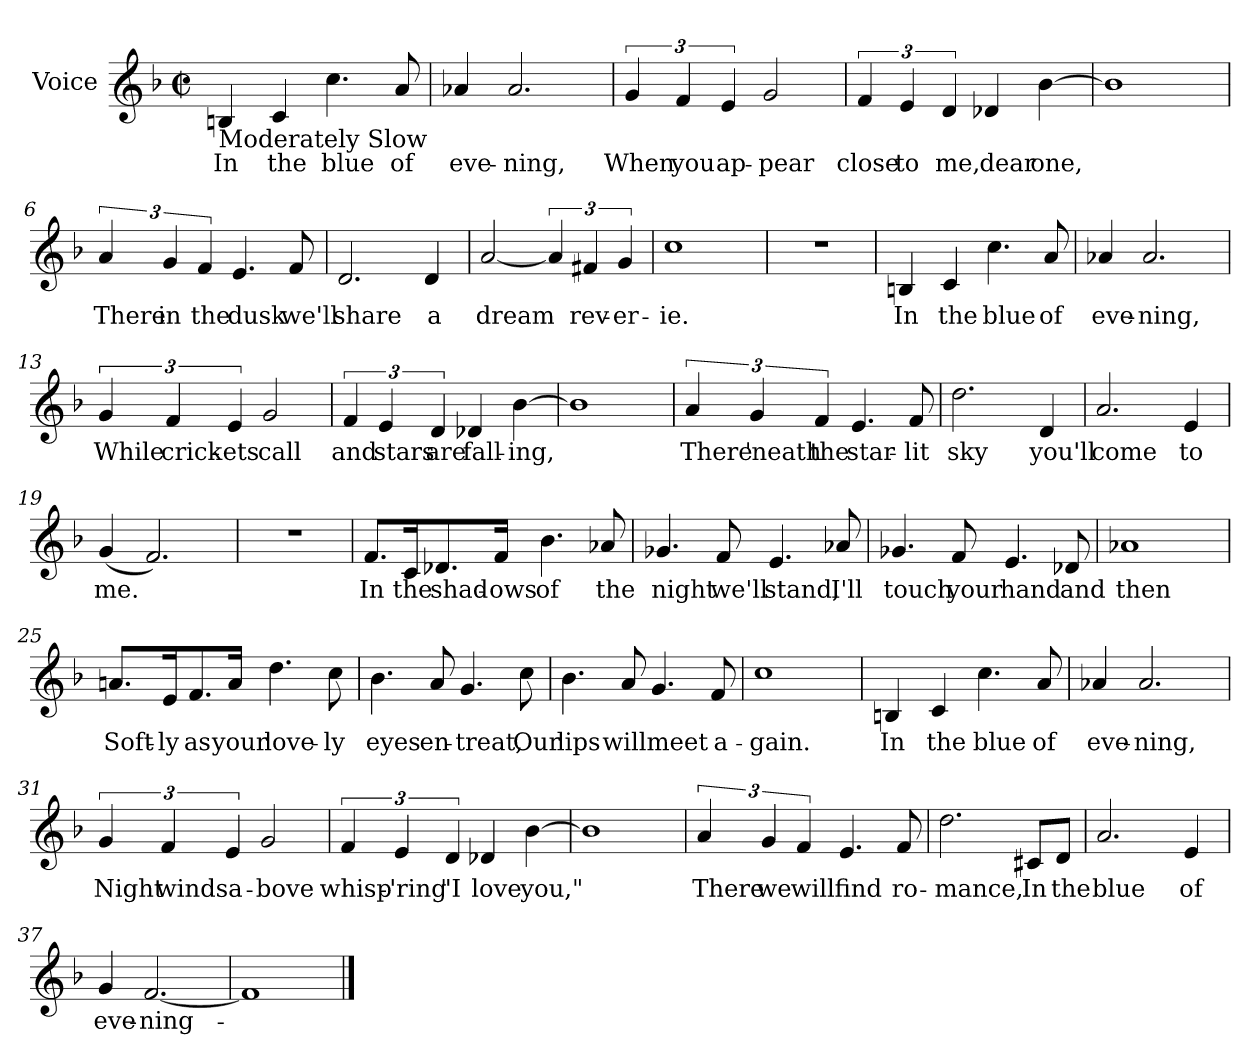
**kern	**text
*part1	*part1
*staff1	*staff1
*I"Voice	*
*clefG2	*
*k[b-]	*
*F:	*
*M2/2	*
*met(c|)	*
=1	=1
!LO:TX:b:t=Moderately Slow	!
4Bn/	In
4c/	the
4.cc\	blue
8a/	of
=2	=2
4a-X/	eve-
2.a-/	ning,
=3	=3
6g/	When
6f/	you
6e/	ap-
2g/	-pear
=4	=4
6f/	close
6e/	to
6d/	me,
4d-X/	dear
[4b-\	one,
!!LO:LB:g=z
=5	=5
1b-]	.
=6	=6
6a/	There
6g/	in
6f/	the
4.e/	dusk
8f/	we'll
=7	=7
2.d/	share
4d/	a
=8	=8
[2a/	dream
6a/]	.
6f#X/	rev-
6g/	-er-
=9	=9
1cc	-ie.
=10	=10
1r	.
!!LO:LB:g=z
=11	=11
4Bn/	In
4c/	the
4.cc\	blue
8a/	of
=12	=12
4a-X/	eve-
2.a-/	ning,
=13	=13
6g/	While
6f/	crick-
6e/	-ets
2g/	call
=14	=14
6f/	and
6e/	stars
6d/	are
4d-X/	fall-
[4b-\	-ing,
=15	=15
1b-]	.
!!LO:LB:g=z
=16	=16
6a/	There
6g/	'neath
6f/	the
4.e/	star-
8f/	-lit
=17	=17
2.dd\	sky
4d/	you'll
=18	=18
2.a/	come
4e/	to
=19	=19
(4g/	me.
2.f/)	.
=20	=20
1r	.
!!LO:LB:g=z
=21	=21
8.f/L	In
16c/	the
8.d-X/	shad-
16f/J	-ows
4.b-\	of
8a-X/	the
=22	=22
4.g-X/	night
8f/	we'll
4.e/	stand,
8a-X/	I'll
=23	=23
4.g-X/	touch
8f/	your
4.e/	hand
8d-X/	and
=24	=24
1a-X	then
!!LO:LB:g=z
=25	=25
8.an/L	Soft-
16e/	ly
8.f/	as
16a/J	your
4.dd\	love-
8cc\	-ly
=26	=26
4.b-\	eyes
8a/	en-
4.g/	treat,
8cc\	Our
=27	=27
4.b-\	lips
8a/	will
4.g/	meet
8f/	a-
=28	=28
1cc	gain.
!!LO:LB:g=z
=29	=29
4Bn/	In
4c/	the
4.cc\	blue
8a/	of
=30	=30
4a-X/	eve-
2.a-/	ning,
=31	=31
6g/	Night
6f/	winds
6e/	a-
2g/	-bove
=32	=32
6f/	whisp-
6e/	'ring
6d/	"I
4d-X/	love
[4b-\	you,"
=33	=33
1b-]	.
!!LO:LB:g=z
=34	=34
6a/	There
6g/	we
6f/	will
4.e/	find
8f/	ro-
=35	=35
2.dd\	mance,
8c#X/L	In
8d/J	the
=36	=36
2.a/	blue
4e/	of
=37	=37
4g/	eve-
[2.f/	-ning-
=38	=38
1f]	.
==	==
*-	*-
